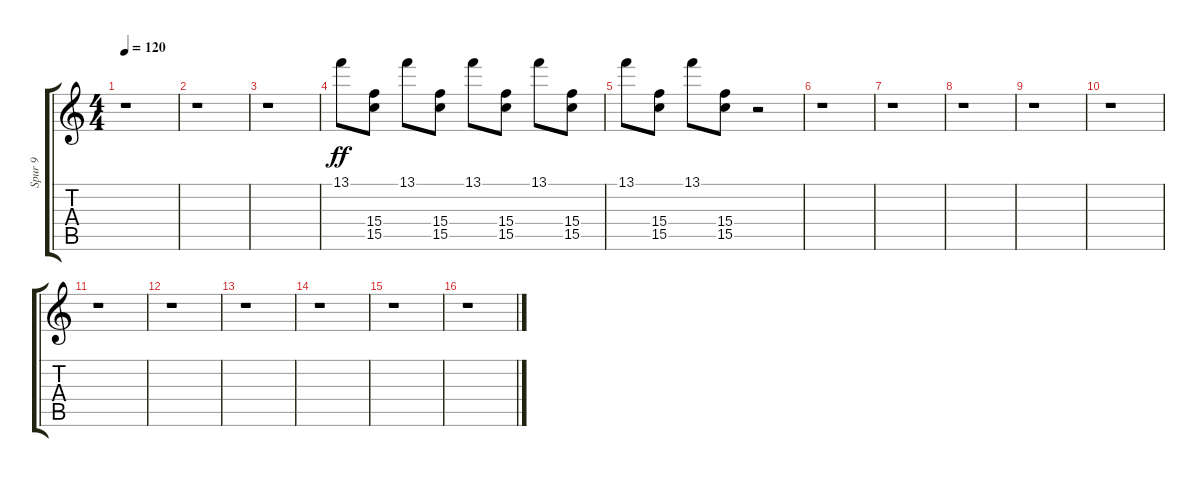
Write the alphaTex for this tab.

\track ("Spur 9" "Spur 9") {instrument overdrivenguitar}
\staff {score tabs}
\tuning (E4 B3 G3 D3 A2 E2) {hide}
\ts (4 4)
\tempo 120
\clef g2
\ks c
r.1{dy f} |
r.1 |
r.1 |
13.1.8{dy ff} (15.4 15.5).8 13.1.8 (15.4 15.5).8 13.1.8 (15.4 15.5).8 13.1.8 (15.4 15.5).8 |
13.1.8 (15.4 15.5).8 13.1.8 (15.4 15.5).8 r.2 |
r.1 |
r.1 |
r.1 |
r.1 |
r.1 |
r.1 |
r.1 |
r.1 |
r.1 |
r.1 |
r.1
